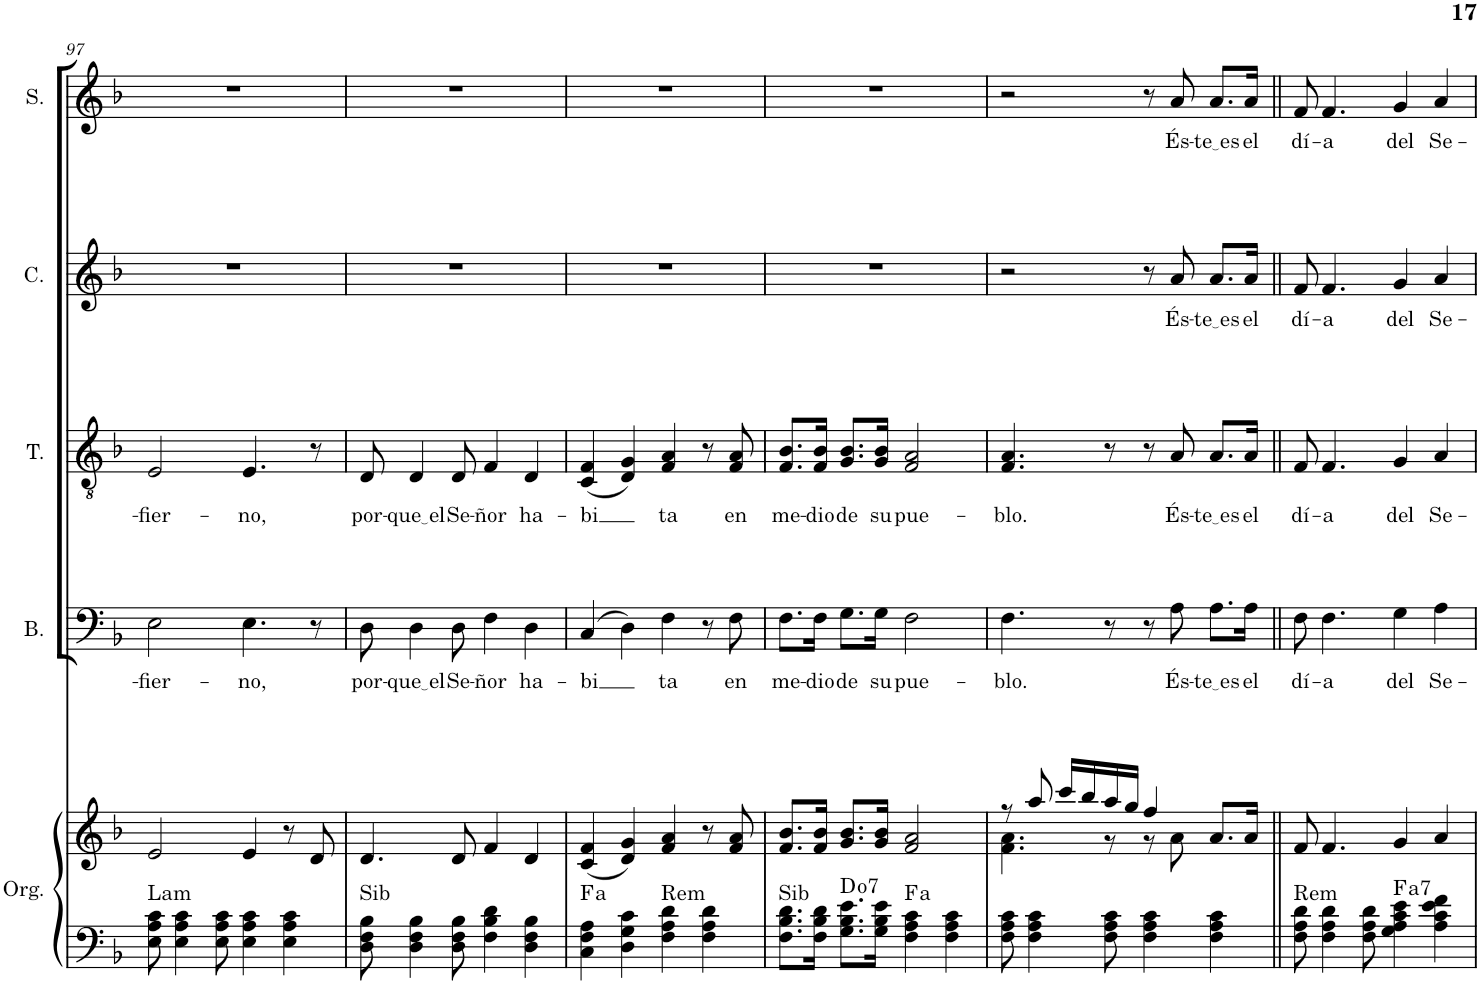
**kern	**kern	**harte	**kern	**text	**kern	**text	**kern	**text	**kern	**text
*part5	*part5	*part5	*part4	*part4	*part3	*part3	*part2	*part2	*part1	*part1
*staff6	*staff5	*	*staff4	*staff4	*staff3	*staff3	*staff2	*staff2	*staff1	*staff1
*I"Órgano	*	*	*I"Bajo	*	*I"Tenor	*	*I"Contralto	*	*I"Soprano	*
*	*	*	*I'B.	*	*I'T.	*	*I'C.	*	*I'S.	*
!!LO:PB:g=z
*clefF4	*clefG2	*	*clefF4	*	*clefGv2	*	*clefG2	*	*clefG2	*
*k[b-]	*k[b-]	*	*k[b-]	*	*k[b-]	*	*k[b-]	*	*k[b-]	*
*M4/4	*M4/4	*	*M4/4	*	*M4/4	*	*M4/4	*	*M4/4	*
=97	=97	=97	=97	=97	=97	=97	=97	=97	=97	=97
!	!	!LO:H:kt=Lam	!	!LO:LY:b	!	!LO:LY:b	!	!	!	!
8E\ 8A\ 8c\	2e/	N	2E\	-fier-	2E/	-fier-	1r	.	1r	.
4E\ 4A\ 4c\	.	.	.	.	.	.	.	.	.	.
8E\ 8A\ 8c\	.	.	.	.	.	.	.	.	.	.
!	!	!	!	!LO:LY:b	!	!LO:LY:b	!	!	!	!
4E\ 4A\ 4c\	4e/	.	4.E\	-no,	4.E/	-no,	.	.	.	.
4E\ 4A\ 4c\	8r	.	.	.	.	.	.	.	.	.
.	8d/	.	8r	.	8r	.	.	.	.	.
=98	=98	=98	=98	=98	=98	=98	=98	=98	=98	=98
!	!	!LO:H:kt=Sib	!	!LO:LY:b	!	!LO:LY:b	!	!	!	!
8D\ 8F\ 8B-\	4.d/	N	8D\	por-	8D/	por-	1r	.	1r	.
!	!	!	!	!LO:LY:b	!	!LO:LY:b	!	!	!	!
4D\ 4F\ 4B-\	.	.	4D\	que el	4D/	que el	.	.	.	.
!	!	!	!	!LO:LY:b	!	!LO:LY:b	!	!	!	!
8D\ 8F\ 8B-\	8d/	.	8D\	Se-	8D/	Se-	.	.	.	.
!	!	!	!	!LO:LY:b	!	!LO:LY:b	!	!	!	!
4F\ 4B-\ 4d\	4f/	.	4F\	-ñor	4F/	-ñor	.	.	.	.
!	!	!	!	!LO:LY:b	!	!LO:LY:b	!	!	!	!
4D\ 4F\ 4B-\	4d/	.	4D\	ha-	4D/	ha-	.	.	.	.
=99	=99	=99	=99	=99	=99	=99	=99	=99	=99	=99
!	!	!LO:H:kt=a	!	!LO:LY:b	!	!LO:LY:b	!	!	!	!
4C\ 4F\ 4A\	(4c/ 4f/	.	(4C/	-bi	(4C/ 4F/	-bi	1r	.	1r	.
4D\ 4G\ 4c\	4d/ 4g/)	.	4D\)	.	4D/ 4G/)	.	.	.	.	.
!	!	!LO:H:kt=Rem	!	!LO:LY:b	!	!LO:LY:b	!	!	!	!
4F\ 4A\ 4d\	4f/ 4a/	N	4F\	ta	4F/ 4A/	ta	.	.	.	.
4F\ 4A\ 4d\	8r	.	8r	.	8r	.	.	.	.	.
!	!	!	!	!LO:LY:b	!	!LO:LY:b	!	!	!	!
.	8f/ 8a/	.	8F\	en	8F/ 8A/	en	.	.	.	.
=100	=100	=100	=100	=100	=100	=100	=100	=100	=100	=100
!	!	!LO:H:kt=Sib	!	!LO:LY:b	!	!LO:LY:b	!	!	!	!
8.F\ 8.B-\ 8.d\L	8.f/ 8.b-/L	N	8.F\L	me-	8.F/ 8.B-/L	me-	1r	.	1r	.
!	!	!	!	!LO:LY:b	!	!LO:LY:b	!	!	!	!
16F\ 16B-\ 16d\Jk	16f/ 16b-/Jk	.	16F\Jk	-dio	16F/ 16B-/Jk	-dio	.	.	.	.
!	!	!LO:H:kt=7	!	!LO:LY:b	!	!LO:LY:b	!	!	!	!
8.G\ 8.B-\ 8.e\L	8.g/ 8.b-/L	D:dim7	8.G\L	de	8.G/ 8.B-/L	de	.	.	.	.
!	!	!	!	!LO:LY:b	!	!LO:LY:b	!	!	!	!
16G\ 16B-\ 16e\Jk	16g/ 16b-/Jk	.	16G\Jk	su	16G/ 16B-/Jk	su	.	.	.	.
!	!	!LO:H:kt=a	!	!LO:LY:b	!	!LO:LY:b	!	!	!	!
4F\ 4A\ 4c\	2f/ 2a/	.	2F\	pue-	2F/ 2A/	pue-	.	.	.	.
4F\ 4A\ 4c\	.	.	.	.	.	.	.	.	.	.
=101	=101	=101	=101	=101	=101	=101	=101	=101	=101	=101
*	*^	*	*	*	*	*	*	*	*	*
!	!	!	!	!	!LO:LY:b	!	!LO:LY:b	!	!	!	!
8F\ 8A\ 8c\	8r	4.f\ 4.a\	.	4.F\	-blo.	4.F/ 4.A/	-blo.	2r	.	2r	.
4F\ 4A\ 4c\	8aa/	.	.	.	.	.	.	.	.	.	.
.	16ccc/LL	.	.	.	.	.	.	.	.	.	.
.	16bb-/	.	.	.	.	.	.	.	.	.	.
8F\ 8A\ 8c\	16aa/	8r	.	8r	.	8r	.	.	.	.	.
.	16gg/JJ	.	.	.	.	.	.	.	.	.	.
4F\ 4A\ 4c\	4ff/	8r	.	8r	.	8r	.	8r	.	8r	.
!	!	!	!	!	!LO:LY:b	!	!LO:LY:b	!	!LO:LY:b	!	!LO:LY:b
.	.	8a\	.	8A\	És-	8A/	És-	8a/	És-	8a/	És-
!	!	!	!	!	!LO:LY:b	!	!LO:LY:b	!	!LO:LY:b	!	!LO:LY:b
4F\ 4A\ 4c\	8.a/L	4ryy	.	8.A\L	te es	8.A/L	te es	8.a/L	te es	8.a/L	te es
!	!	!	!	!	!LO:LY:b	!	!LO:LY:b	!	!LO:LY:b	!	!LO:LY:b
.	16a/Jk	.	.	16A\Jk	el	16A/Jk	el	16a/Jk	el	16a/Jk	el
*	*v	*v	*	*	*	*	*	*	*	*	*
=102||	=102||	=102||	=102||	=102||	=102||	=102||	=102||	=102||	=102||	=102||
!	!	!LO:H:kt=Rem	!	!LO:LY:b	!	!LO:LY:b	!	!LO:LY:b	!	!LO:LY:b
8F\ 8A\ 8d\	8f/	N	8F\	dí-	8F/	dí-	8f/	dí-	8f/	dí-
!	!	!	!	!LO:LY:b	!	!LO:LY:b	!	!LO:LY:b	!	!LO:LY:b
4F\ 4A\ 4d\	4.f/	.	4.F\	-a	4.F/	-a	4.f/	-a	4.f/	-a
8F\ 8A\ 8d\	.	.	.	.	.	.	.	.	.	.
!	!	!LO:H:kt=a	!	!LO:LY:b	!	!LO:LY:b	!	!LO:LY:b	!	!LO:LY:b
4G\ 4A\ 4c\ 4e\	4g/	.	4G\	del	4G/	del	4g/	del	4g/	del
!	!	!	!	!LO:LY:b	!	!LO:LY:b	!	!LO:LY:b	!	!LO:LY:b
4A\ 4c\ 4e\ 4f\	4a/	.	4A\	Se-	4A/	Se-	4a/	Se-	4a/	Se-
=	=	=	=	=	=	=	=	=	=	=
*-	*-	*-	*-	*-	*-	*-	*-	*-	*-	*-
